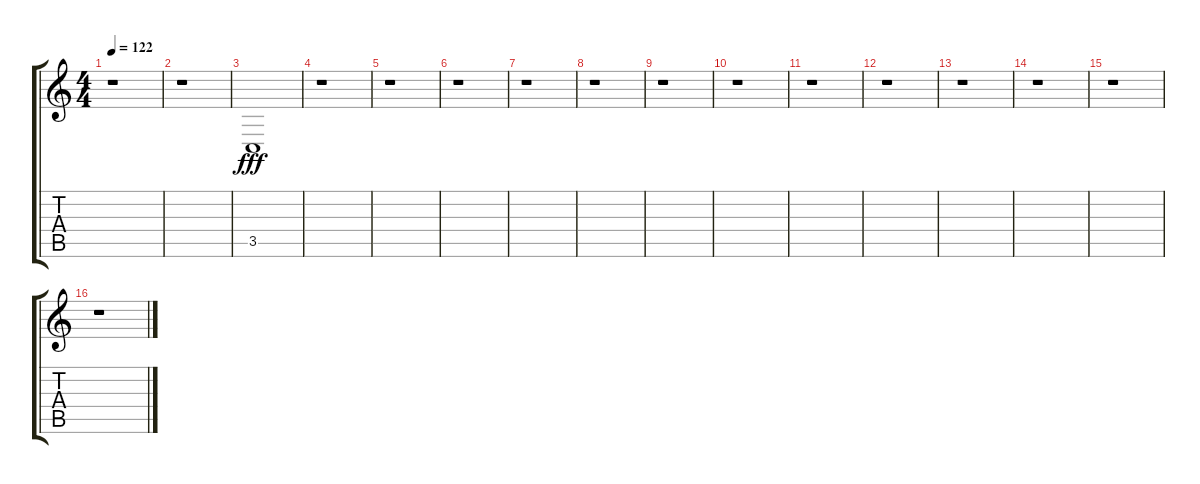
\track "" {instrument fx3crystal}
\staff {score tabs}
\tuning (E4 B3 G3 D3 A2 E2) {hide}
\ts (4 4)
\tempo 122
\clef g2
\ks c
r.1{dy fff} |
r.1 |
3.5.1 |
r.1 |
r.1 |
r.1 |
r.1 |
r.1 |
r.1 |
r.1 |
r.1 |
r.1 |
r.1 |
r.1 |
r.1 |
r.1
